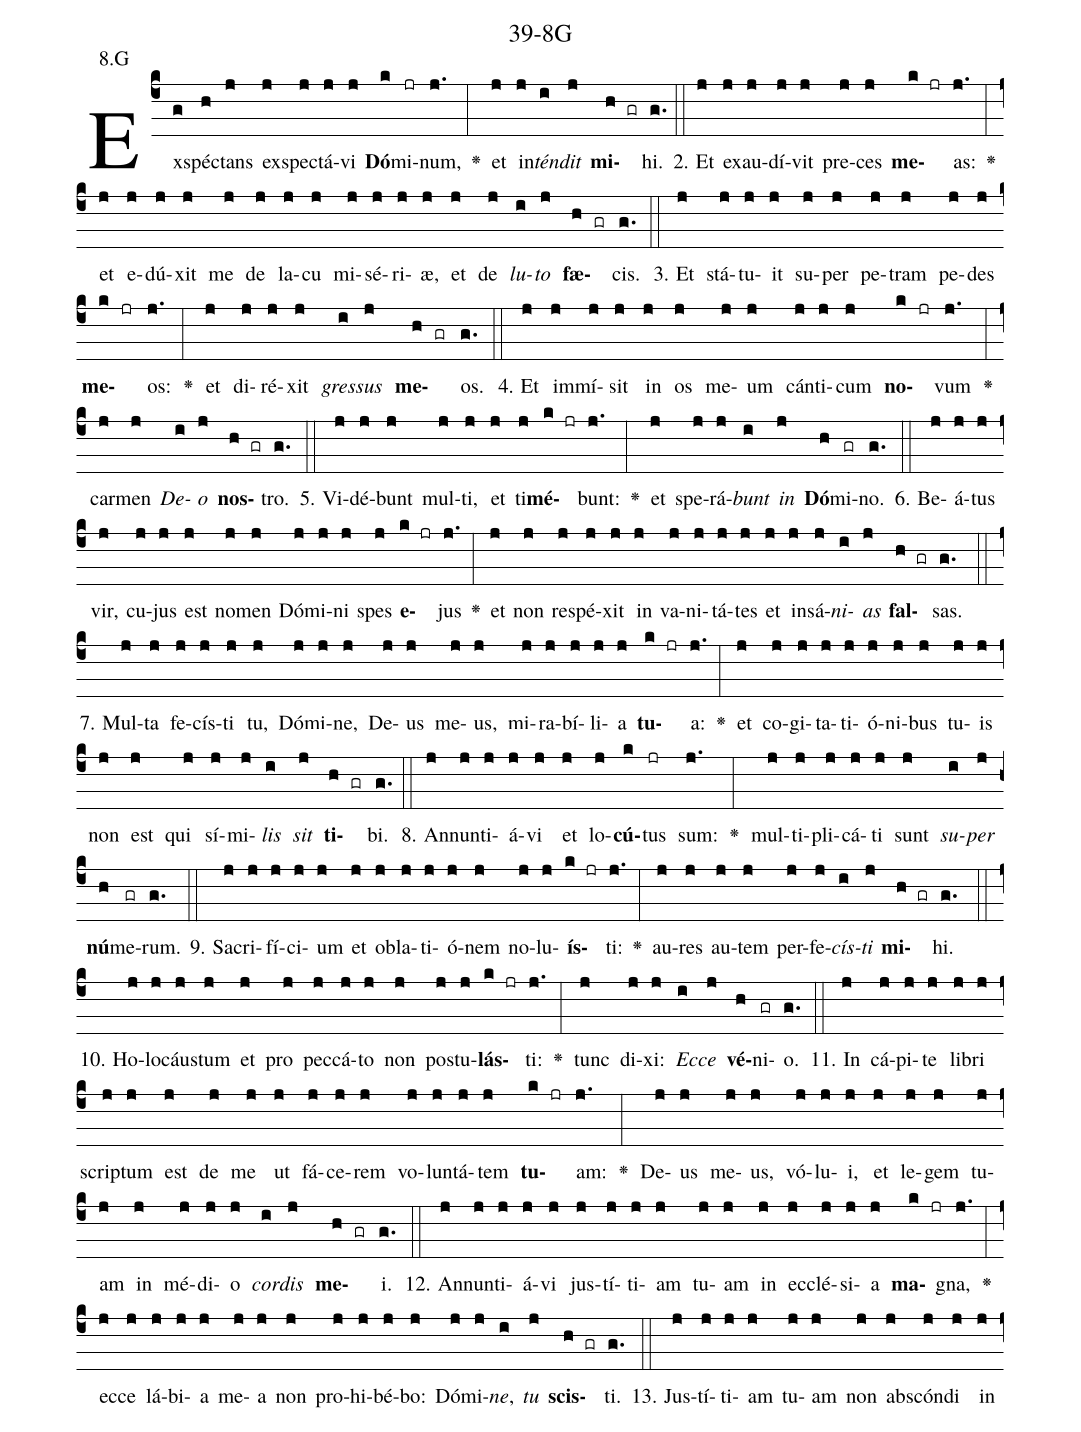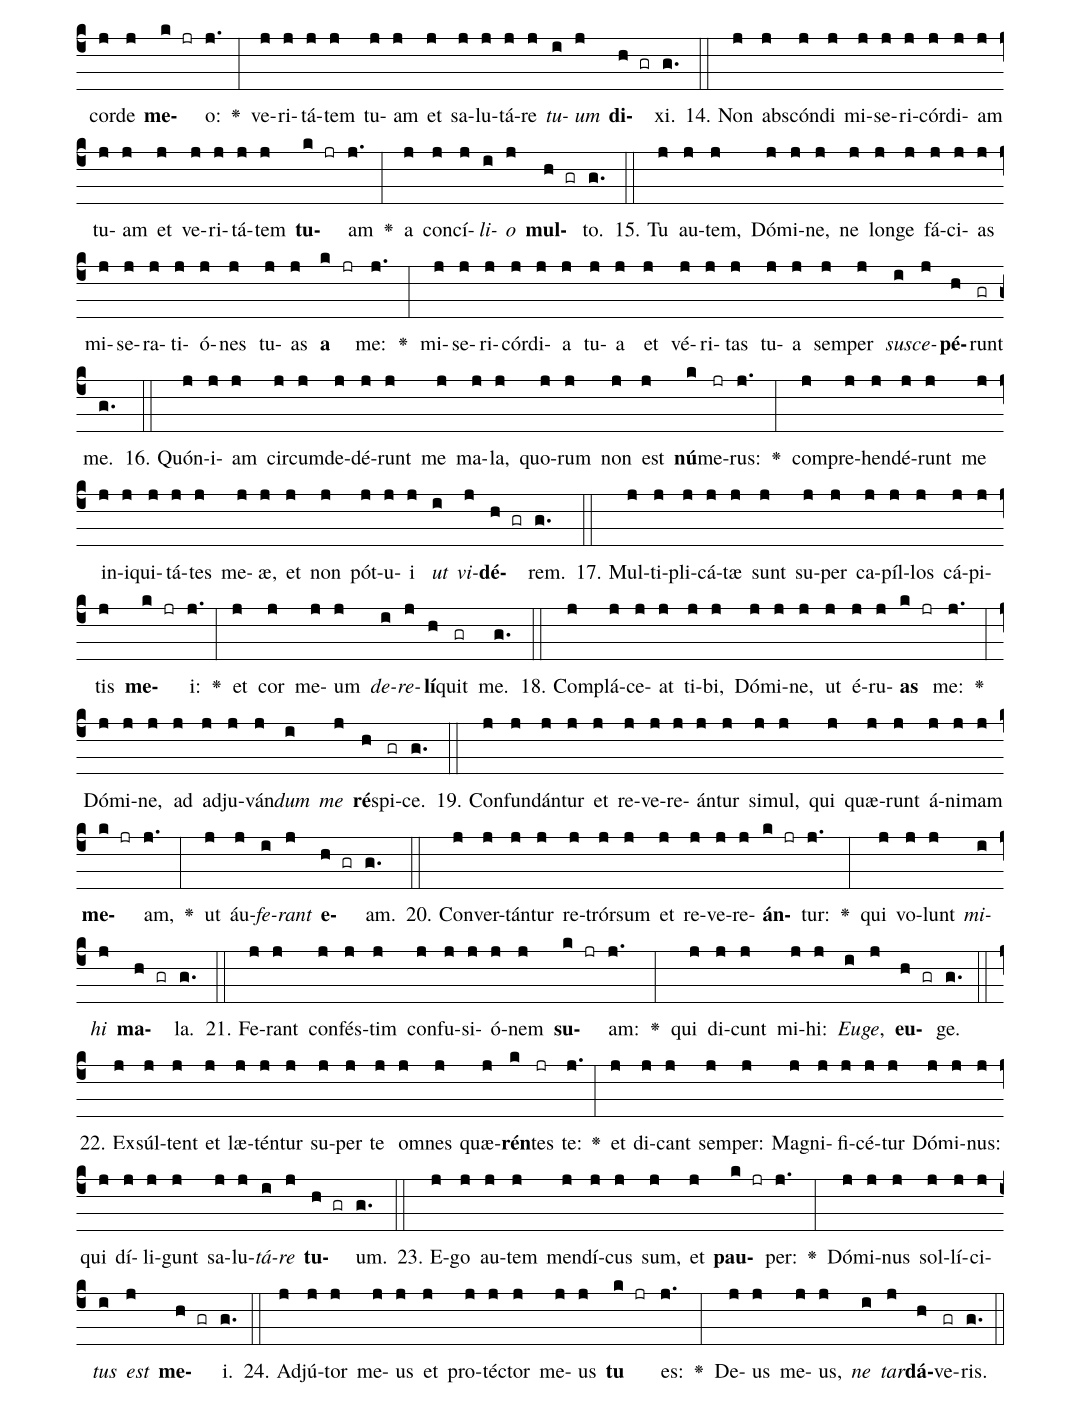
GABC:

name: 39-8G;
annotation: 8.G;
%%
(c4)Ex(g)spéc(h)tans(j) ex(j)spec(j)tá(j)vi(j) <b>Dó</b>(k)mi(jr)num,(j.) <v>\greheightstar</v>(:) et(j) in(j)<i>tén</i>(i)<i>dit</i>(j) <b>mi</b>(h gr)hi.(g.) (::)
2. Et(j) ex(j)au(j)dí(j)vit(j) pre(j)ces(j) <b>me</b>(k jr)as:(j.) <v>\greheightstar</v>(:) et(j) e(j)dú(j)xit(j) me(j) de(j) la(j)cu(j) mi(j)sé(j)ri(j)æ,(j) et(j) de(j) <i>lu</i>(i)<i>to</i>(j) <b>fæ</b>(h gr)cis.(g.) (::)
3. Et(j) stá(j)tu(j)it(j) su(j)per(j) pe(j)tram(j) pe(j)des(j) <b>me</b>(k jr)os:(j.) <v>\greheightstar</v>(:) et(j) di(j)ré(j)xit(j) <i>gres</i>(i)<i>sus</i>(j) <b>me</b>(h gr)os.(g.) (::)
4. Et(j) im(j)mí(j)sit(j) in(j) os(j) me(j)um(j) cán(j)ti(j)cum(j) <b>no</b>(k jr)vum(j.) <v>\greheightstar</v>(:) car(j)men(j) <i>De</i>(i)<i>o</i>(j) <b>nos</b>(h gr)tro.(g.) (::)
5. Vi(j)dé(j)bunt(j) mul(j)ti,(j) et(j) ti(j)<b>mé</b>(k jr)bunt:(j.) <v>\greheightstar</v>(:) et(j) spe(j)rá(j)<i>bunt</i>(i) <i>in</i>(j) <b>Dó</b>(h)mi(gr)no.(g.) (::)
6. Be(j)á(j)tus(j) vir,(j) cu(j)jus(j) est(j) no(j)men(j) Dó(j)mi(j)ni(j) spes(j) <b>e</b>(k jr)jus(j.) <v>\greheightstar</v>(:) et(j) non(j) re(j)spé(j)xit(j) in(j) va(j)ni(j)tá(j)tes(j) et(j) in(j)sá(j)<i>ni</i>(i)<i>as</i>(j) <b>fal</b>(h gr)sas.(g.) (::)
7. Mul(j)ta(j) fe(j)cís(j)ti(j) tu,(j) Dó(j)mi(j)ne,(j) De(j)us(j) me(j)us,(j) mi(j)ra(j)bí(j)li(j)a(j) <b>tu</b>(k jr)a:(j.) <v>\greheightstar</v>(:) et(j) co(j)gi(j)ta(j)ti(j)ó(j)ni(j)bus(j) tu(j)is(j) non(j) est(j) qui(j) sí(j)mi(j)<i>lis</i>(i) <i>sit</i>(j) <b>ti</b>(h gr)bi.(g.) (::)
8. An(j)nun(j)ti(j)á(j)vi(j) et(j) lo(j)<b>cú</b>(k)tus(jr) sum:(j.) <v>\greheightstar</v>(:) mul(j)ti(j)pli(j)cá(j)ti(j) sunt(j) <i>su</i>(i)<i>per</i>(j) <b>nú</b>(h)me(gr)rum.(g.) (::)
9. Sa(j)cri(j)fí(j)ci(j)um(j) et(j) ob(j)la(j)ti(j)ó(j)nem(j) no(j)lu(j)<b>ís</b>(k jr)ti:(j.) <v>\greheightstar</v>(:) au(j)res(j) au(j)tem(j) per(j)fe(j)<i>cís</i>(i)<i>ti</i>(j) <b>mi</b>(h gr)hi.(g.) (::)
10. Ho(j)lo(j)cáus(j)tum(j) et(j) pro(j) pec(j)cá(j)to(j) non(j) pos(j)tu(j)<b>lás</b>(k jr)ti:(j.) <v>\greheightstar</v>(:) tunc(j) di(j)xi:(j) <i>Ec</i>(i)<i>ce</i>(j) <b>vé</b>(h)ni(gr)o.(g.) (::)
11. In(j) cá(j)pi(j)te(j) li(j)bri(j) scrip(j)tum(j) est(j) de(j) me(j) ut(j) fá(j)ce(j)rem(j) vo(j)lun(j)tá(j)tem(j) <b>tu</b>(k jr)am:(j.) <v>\greheightstar</v>(:) De(j)us(j) me(j)us,(j) vó(j)lu(j)i,(j) et(j) le(j)gem(j) tu(j)am(j) in(j) mé(j)di(j)o(j) <i>cor</i>(i)<i>dis</i>(j) <b>me</b>(h gr)i.(g.) (::)
12. An(j)nun(j)ti(j)á(j)vi(j) jus(j)tí(j)ti(j)am(j) tu(j)am(j) in(j) ec(j)clé(j)si(j)a(j) <b>ma</b>(k jr)gna,(j.) <v>\greheightstar</v>(:) ec(j)ce(j) lá(j)bi(j)a(j) me(j)a(j) non(j) pro(j)hi(j)bé(j)bo:(j) Dó(j)mi(j)<i>ne</i>,(i) <i>tu</i>(j) <b>scis</b>(h gr)ti.(g.) (::)
13. Jus(j)tí(j)ti(j)am(j) tu(j)am(j) non(j) abs(j)cón(j)di(j) in(j) cor(j)de(j) <b>me</b>(k jr)o:(j.) <v>\greheightstar</v>(:) ve(j)ri(j)tá(j)tem(j) tu(j)am(j) et(j) sa(j)lu(j)tá(j)re(j) <i>tu</i>(i)<i>um</i>(j) <b>di</b>(h gr)xi.(g.) (::)
14. Non(j) abs(j)cón(j)di(j) mi(j)se(j)ri(j)cór(j)di(j)am(j) tu(j)am(j) et(j) ve(j)ri(j)tá(j)tem(j) <b>tu</b>(k jr)am(j.) <v>\greheightstar</v>(:) a(j) con(j)cí(j)<i>li</i>(i)<i>o</i>(j) <b>mul</b>(h gr)to.(g.) (::)
15. Tu(j) au(j)tem,(j) Dó(j)mi(j)ne,(j) ne(j) lon(j)ge(j) fá(j)ci(j)as(j) mi(j)se(j)ra(j)ti(j)ó(j)nes(j) tu(j)as(j) <b>a</b>(k jr) me:(j.) <v>\greheightstar</v>(:) mi(j)se(j)ri(j)cór(j)di(j)a(j) tu(j)a(j) et(j) vé(j)ri(j)tas(j) tu(j)a(j) sem(j)per(j) <i>su</i>(i)<i>sce</i>(j)<b>pé</b>(h)runt(gr) me.(g.) (::)
16. Quón(j)i(j)am(j) cir(j)cum(j)de(j)dé(j)runt(j) me(j) ma(j)la,(j) quo(j)rum(j) non(j) est(j) <b>nú</b>(k)me(jr)rus:(j.) <v>\greheightstar</v>(:) com(j)pre(j)hen(j)dé(j)runt(j) me(j) in(j)i(j)qui(j)tá(j)tes(j) me(j)æ,(j) et(j) non(j) pót(j)u(j)i(j) <i>ut</i>(i) <i>vi</i>(j)<b>dé</b>(h gr)rem.(g.) (::)
17. Mul(j)ti(j)pli(j)cá(j)tæ(j) sunt(j) su(j)per(j) ca(j)píl(j)los(j) cá(j)pi(j)tis(j) <b>me</b>(k jr)i:(j.) <v>\greheightstar</v>(:) et(j) cor(j) me(j)um(j) <i>de</i>(i)<i>re</i>(j)<b>lí</b>(h)quit(gr) me.(g.) (::)
18. Com(j)plá(j)ce(j)at(j) ti(j)bi,(j) Dó(j)mi(j)ne,(j) ut(j) é(j)ru(j)<b>as</b>(k jr) me:(j.) <v>\greheightstar</v>(:) Dó(j)mi(j)ne,(j) ad(j) ad(j)ju(j)ván(j)<i>dum</i>(i) <i>me</i>(j) <b>ré</b>(h)spi(gr)ce.(g.) (::)
19. Con(j)fun(j)dán(j)tur(j) et(j) re(j)ve(j)re(j)án(j)tur(j) si(j)mul,(j) qui(j) quæ(j)runt(j) á(j)ni(j)mam(j) <b>me</b>(k jr)am,(j.) <v>\greheightstar</v>(:) ut(j) áu(j)<i>fe</i>(i)<i>rant</i>(j) <b>e</b>(h gr)am.(g.) (::)
20. Con(j)ver(j)tán(j)tur(j) re(j)trór(j)sum(j) et(j) re(j)ve(j)re(j)<b>án</b>(k jr)tur:(j.) <v>\greheightstar</v>(:) qui(j) vo(j)lunt(j) <i>mi</i>(i)<i>hi</i>(j) <b>ma</b>(h gr)la.(g.) (::)
21. Fe(j)rant(j) con(j)fés(j)tim(j) con(j)fu(j)si(j)ó(j)nem(j) <b>su</b>(k jr)am:(j.) <v>\greheightstar</v>(:) qui(j) di(j)cunt(j) mi(j)hi:(j) <i>Eu</i>(i)<i>ge</i>,(j) <b>eu</b>(h gr)ge.(g.) (::)
22. Ex(j)súl(j)tent(j) et(j) læ(j)tén(j)tur(j) su(j)per(j) te(j) om(j)nes(j) quæ(j)<b>rén</b>(k)tes(jr) te:(j.) <v>\greheightstar</v>(:) et(j) di(j)cant(j) sem(j)per:(j) Ma(j)gni(j)fi(j)cé(j)tur(j) Dó(j)mi(j)nus:(j) qui(j) dí(j)li(j)gunt(j) sa(j)lu(j)<i>tá</i>(i)<i>re</i>(j) <b>tu</b>(h gr)um.(g.) (::)
23. E(j)go(j) au(j)tem(j) men(j)dí(j)cus(j) sum,(j) et(j) <b>pau</b>(k jr)per:(j.) <v>\greheightstar</v>(:) Dó(j)mi(j)nus(j) sol(j)lí(j)ci(j)<i>tus</i>(i) <i>est</i>(j) <b>me</b>(h gr)i.(g.) (::)
24. Ad(j)jú(j)tor(j) me(j)us(j) et(j) pro(j)téc(j)tor(j) me(j)us(j) <b>tu</b>(k jr) es:(j.) <v>\greheightstar</v>(:) De(j)us(j) me(j)us,(j) <i>ne</i>(i) <i>tar</i>(j)<b>dá</b>(h)ve(gr)ris.(g.) (::)
